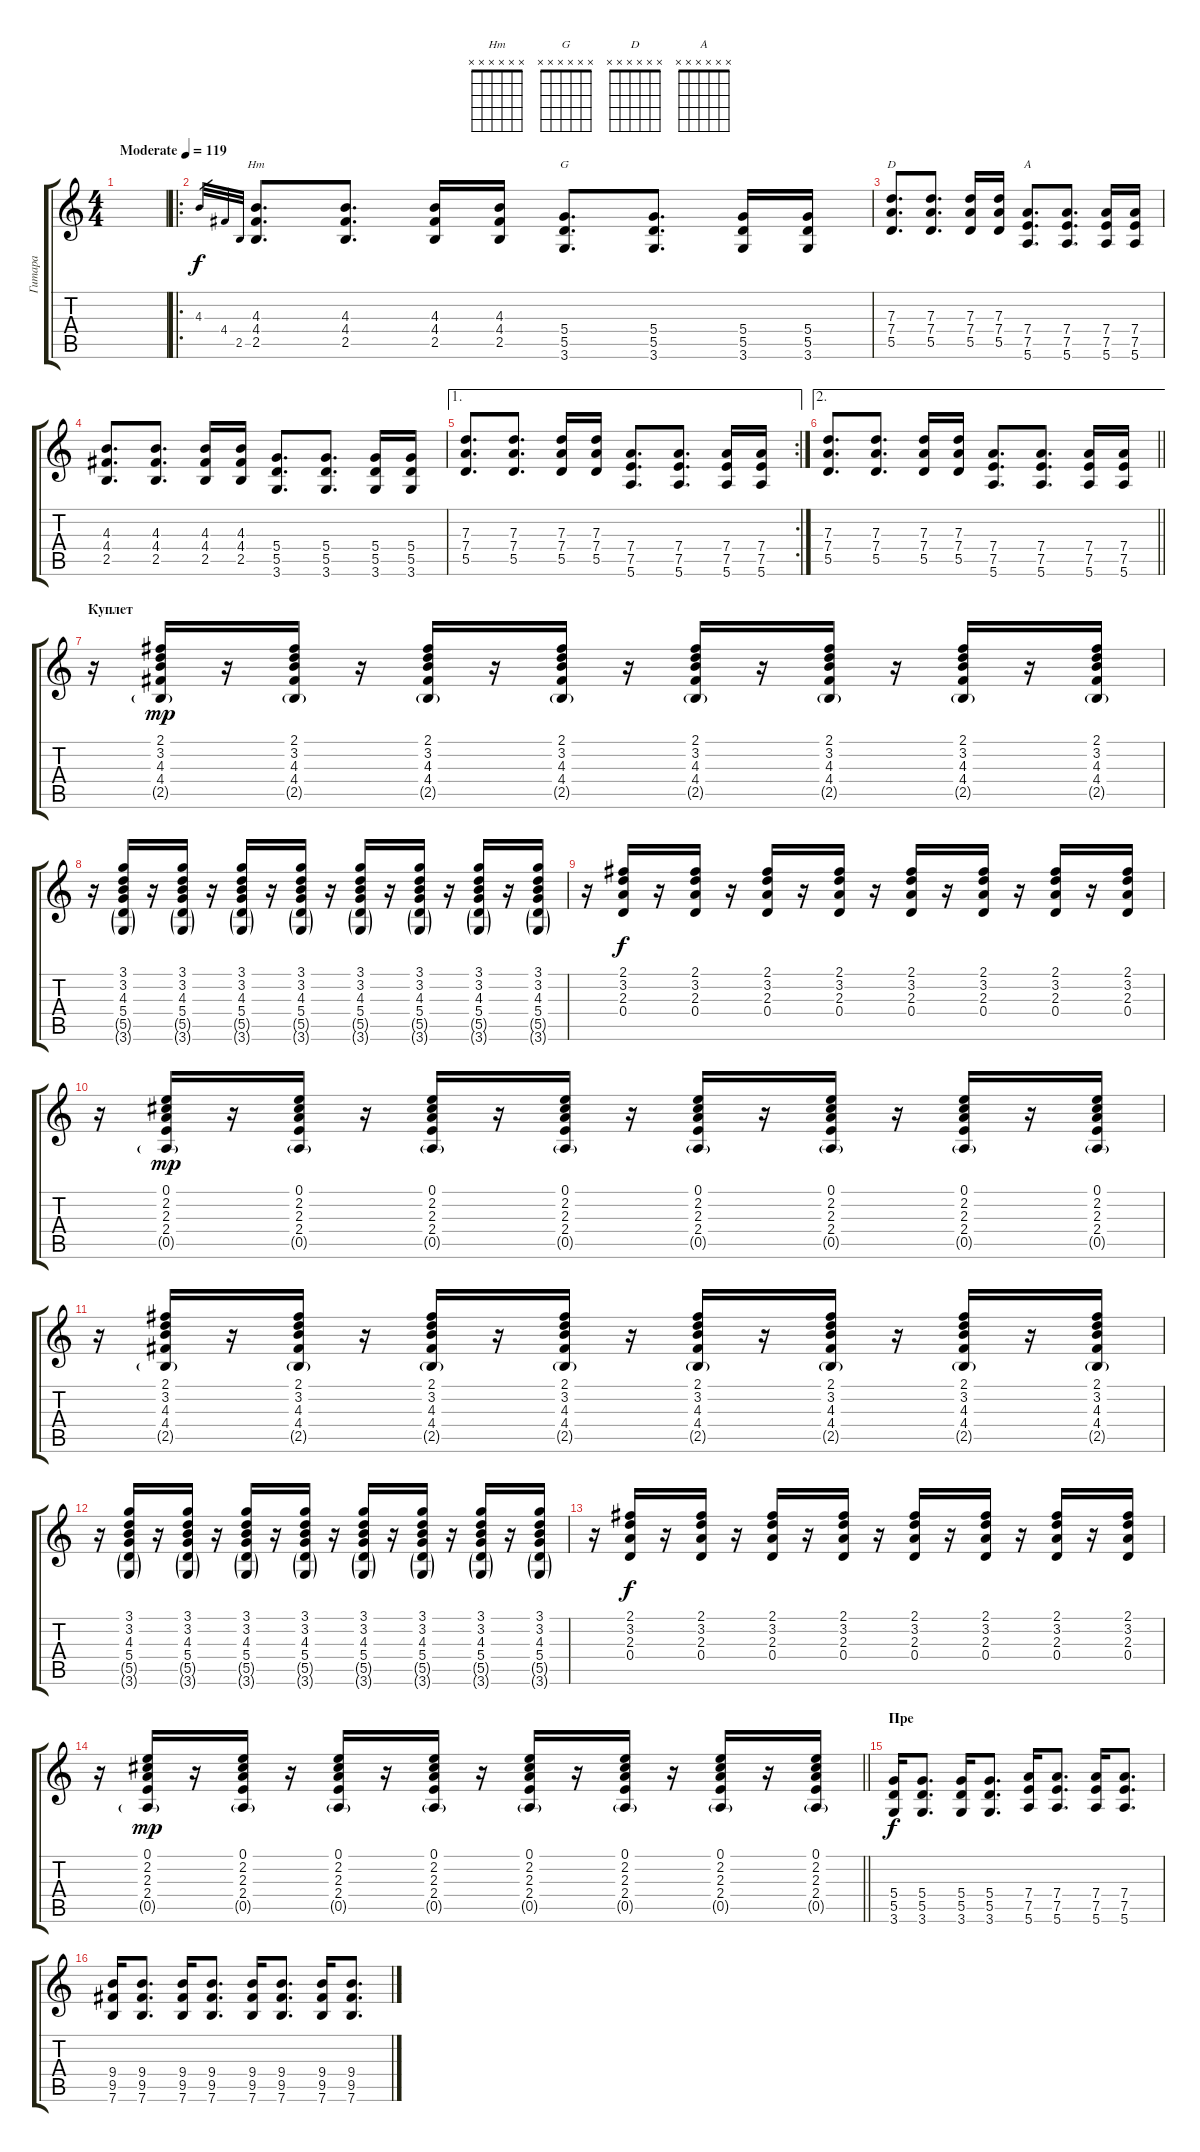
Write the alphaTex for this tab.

\track ("Гитара" "Гитара") {instrument distortionguitar}
\staff {score tabs}
\tuning (E4 B3 G3 D3 A2 E2) {hide}
\chord ("Hm" x x x x x x)
\chord ("G" x x x x x x)
\chord ("D" x x x x x x)
\chord ("A" x x x x x x)
\ts (4 4)
\tempo (119 "Moderate")
\clef g2
\ks c
|
\ro
4.3.32{gr} 4.4.32{gr} 2.5.32{gr} (4.3 4.4 2.5).8{d ch "Hm"} (4.3 4.4 2.5).8{d} (4.3 4.4 2.5).16 (4.3 4.4 2.5).16 (5.4 5.5 3.6).8{d ch "G"} (5.4 5.5 3.6).8{d} (5.4 5.5 3.6).16 (5.4 5.5 3.6).16 |
(7.3 7.4 5.5).8{d ch "D"} (7.3 7.4 5.5).8{d} (7.3 7.4 5.5).16 (7.3 7.4 5.5).16 (7.4 7.5 5.6).8{d ch "A"} (7.4 7.5 5.6).8{d} (7.4 7.5 5.6).16 (7.4 7.5 5.6).16 |
(4.3 4.4 2.5).8{d} (4.3 4.4 2.5).8{d} (4.3 4.4 2.5).16 (4.3 4.4 2.5).16 (5.4 5.5 3.6).8{d} (5.4 5.5 3.6).8{d} (5.4 5.5 3.6).16 (5.4 5.5 3.6).16 |
\ae 1
\rc 2
(7.3 7.4 5.5).8{d} (7.3 7.4 5.5).8{d} (7.3 7.4 5.5).16 (7.3 7.4 5.5).16 (7.4 7.5 5.6).8{d} (7.4 7.5 5.6).8{d} (7.4 7.5 5.6).16 (7.4 7.5 5.6).16 |
\ae 2
\barLineRight lightlight
(7.3 7.4 5.5).8{d} (7.3 7.4 5.5).8{d} (7.3 7.4 5.5).16 (7.3 7.4 5.5).16 (7.4 7.5 5.6).8{d} (7.4 7.5 5.6).8{d} (7.4 7.5 5.6).16 (7.4 7.5 5.6).16 |
\section ("" "Куплет")
r.16{volume 10 instrument electricguitarclean} (2.1 3.2 4.3 4.4 2.5{g}).16{dy mp} r.16 (2.1 3.2 4.3 4.4 2.5{g}).16 r.16 (2.1 3.2 4.3 4.4 2.5{g}).16 r.16 (2.1 3.2 4.3 4.4 2.5{g}).16 r.16 (2.1 3.2 4.3 4.4 2.5{g}).16 r.16 (2.1 3.2 4.3 4.4 2.5{g}).16 r.16 (2.1 3.2 4.3 4.4 2.5{g}).16 r.16 (2.1 3.2 4.3 4.4 2.5{g}).16 |
r.16 (3.1 3.2 4.3 5.4 5.5{g} 3.6{g}).16 r.16 (3.1 3.2 4.3 5.4 5.5{g} 3.6{g}).16 r.16 (3.1 3.2 4.3 5.4 5.5{g} 3.6{g}).16 r.16 (3.1 3.2 4.3 5.4 5.5{g} 3.6{g}).16 r.16 (3.1 3.2 4.3 5.4 5.5{g} 3.6{g}).16 r.16 (3.1 3.2 4.3 5.4 5.5{g} 3.6{g}).16 r.16 (3.1 3.2 4.3 5.4 5.5{g} 3.6{g}).16 r.16 (3.1 3.2 4.3 5.4 5.5{g} 3.6{g}).16 |
r.16 (2.1 3.2 2.3 0.4).16{dy f} r.16 (2.1 3.2 2.3 0.4).16 r.16 (2.1 3.2 2.3 0.4).16 r.16 (2.1 3.2 2.3 0.4).16 r.16 (2.1 3.2 2.3 0.4).16 r.16 (2.1 3.2 2.3 0.4).16 r.16 (2.1 3.2 2.3 0.4).16 r.16 (2.1 3.2 2.3 0.4).16 |
r.16 (0.1 2.2 2.3 2.4 0.5{g}).16{dy mp} r.16 (0.1 2.2 2.3 2.4 0.5{g}).16 r.16 (0.1 2.2 2.3 2.4 0.5{g}).16 r.16 (0.1 2.2 2.3 2.4 0.5{g}).16 r.16 (0.1 2.2 2.3 2.4 0.5{g}).16 r.16 (0.1 2.2 2.3 2.4 0.5{g}).16 r.16 (0.1 2.2 2.3 2.4 0.5{g}).16 r.16 (0.1 2.2 2.3 2.4 0.5{g}).16 |
r.16 (2.1 3.2 4.3 4.4 2.5{g}).16 r.16 (2.1 3.2 4.3 4.4 2.5{g}).16 r.16 (2.1 3.2 4.3 4.4 2.5{g}).16 r.16 (2.1 3.2 4.3 4.4 2.5{g}).16 r.16 (2.1 3.2 4.3 4.4 2.5{g}).16 r.16 (2.1 3.2 4.3 4.4 2.5{g}).16 r.16 (2.1 3.2 4.3 4.4 2.5{g}).16 r.16 (2.1 3.2 4.3 4.4 2.5{g}).16 |
r.16 (3.1 3.2 4.3 5.4 5.5{g} 3.6{g}).16 r.16 (3.1 3.2 4.3 5.4 5.5{g} 3.6{g}).16 r.16 (3.1 3.2 4.3 5.4 5.5{g} 3.6{g}).16 r.16 (3.1 3.2 4.3 5.4 5.5{g} 3.6{g}).16 r.16 (3.1 3.2 4.3 5.4 5.5{g} 3.6{g}).16 r.16 (3.1 3.2 4.3 5.4 5.5{g} 3.6{g}).16 r.16 (3.1 3.2 4.3 5.4 5.5{g} 3.6{g}).16 r.16 (3.1 3.2 4.3 5.4 5.5{g} 3.6{g}).16 |
r.16 (2.1 3.2 2.3 0.4).16{dy f} r.16 (2.1 3.2 2.3 0.4).16 r.16 (2.1 3.2 2.3 0.4).16 r.16 (2.1 3.2 2.3 0.4).16 r.16 (2.1 3.2 2.3 0.4).16 r.16 (2.1 3.2 2.3 0.4).16 r.16 (2.1 3.2 2.3 0.4).16 r.16 (2.1 3.2 2.3 0.4).16 |
\barLineRight lightlight
r.16 (0.1 2.2 2.3 2.4 0.5{g}).16{dy mp} r.16 (0.1 2.2 2.3 2.4 0.5{g}).16 r.16 (0.1 2.2 2.3 2.4 0.5{g}).16 r.16 (0.1 2.2 2.3 2.4 0.5{g}).16 r.16 (0.1 2.2 2.3 2.4 0.5{g}).16 r.16 (0.1 2.2 2.3 2.4 0.5{g}).16 r.16 (0.1 2.2 2.3 2.4 0.5{g}).16 r.16 (0.1 2.2 2.3 2.4 0.5{g}).16 |
\section ("" "Пре")
(5.4 5.5 3.6).16{dy f volume 13 instrument distortionguitar} (5.4 5.5 3.6).8{d} (5.4 5.5 3.6).16 (5.4 5.5 3.6).8{d} (7.4 7.5 5.6).16 (7.4 7.5 5.6).8{d} (7.4 7.5 5.6).16 (7.4 7.5 5.6).8{d} |
(9.4 9.5 7.6).16 (9.4 9.5 7.6).8{d} (9.4 9.5 7.6).16 (9.4 9.5 7.6).8{d} (9.4 9.5 7.6).16 (9.4 9.5 7.6).8{d} (9.4 9.5 7.6).16 (9.4 9.5 7.6).8{d}
